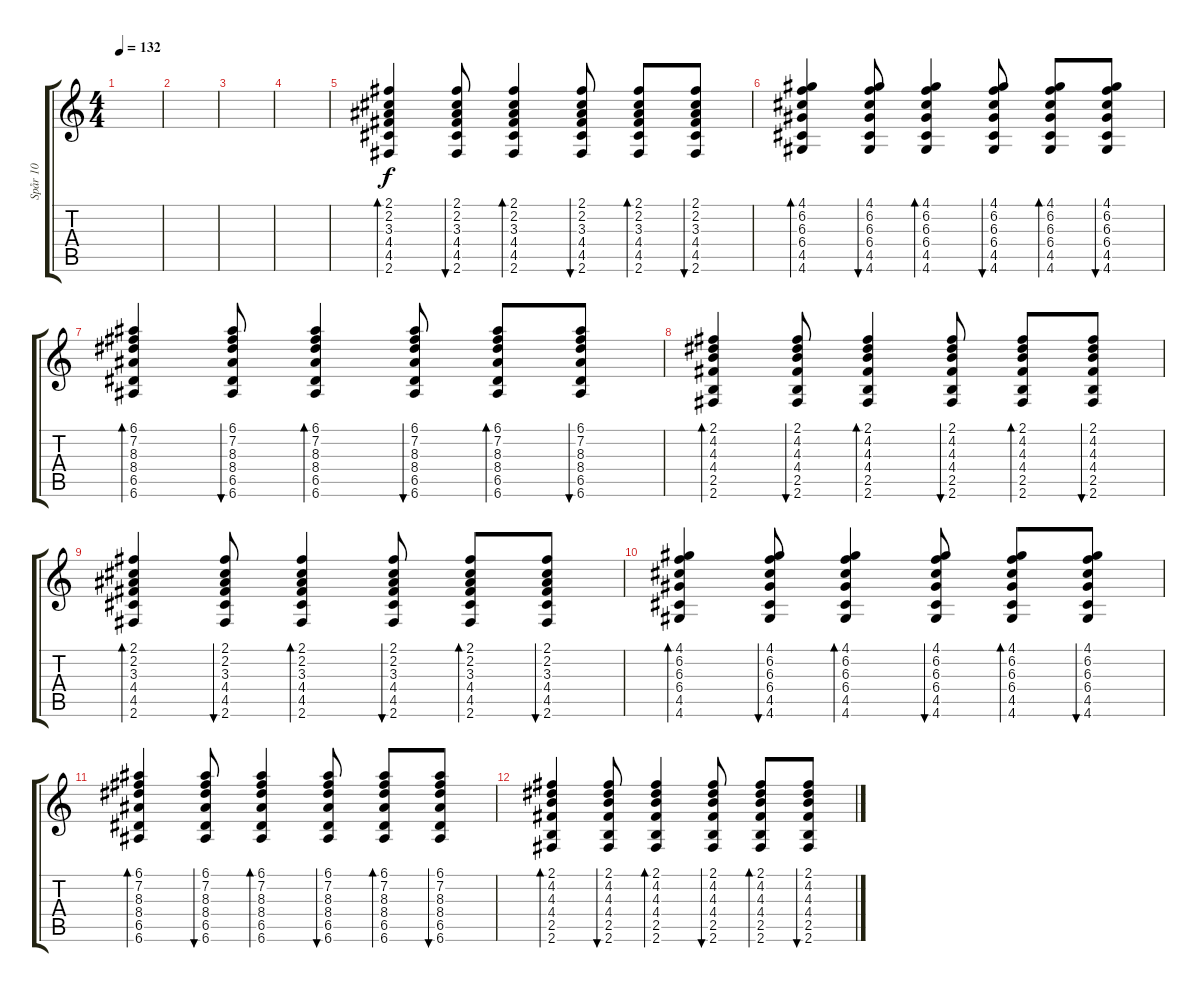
\track ("Spår 10" "Spår 10") {instrument acousticguitarnylon}
\staff {score tabs}
\tuning (E4 B3 G3 D3 A2 E2) {hide}
\ts (4 4)
\tempo 132
\clef g2
\ks c
|
|
|
|
(2.1 2.2 3.3 4.4 4.5 2.6).4{bd 60} (2.1 2.2 3.3 4.4 4.5 2.6).8{bu 120} (2.1 2.2 3.3 4.4 4.5 2.6).4{bd 120} (2.1 2.2 3.3 4.4 4.5 2.6).8{bu 60} (2.1 2.2 3.3 4.4 4.5 2.6).8{bd 60} (2.1 2.2 3.3 4.4 4.5 2.6).8{bu 60} |
(4.1 6.2 6.3 6.4 4.5 4.6).4{bd 60} (4.1 6.2 6.3 6.4 4.5 4.6).8{bu 120} (4.1 6.2 6.3 6.4 4.5 4.6).4{bd 120} (4.1 6.2 6.3 6.4 4.5 4.6).8{bu 60} (4.1 6.2 6.3 6.4 4.5 4.6).8{bd 60} (4.1 6.2 6.3 6.4 4.5 4.6).8{bu 60} |
(6.1 7.2 8.3 8.4 6.5 6.6).4{bd 60} (6.1 7.2 8.3 8.4 6.5 6.6).8{bu 120} (6.1 7.2 8.3 8.4 6.5 6.6).4{bd 120} (6.1 7.2 8.3 8.4 6.5 6.6).8{bu 60} (6.1 7.2 8.3 8.4 6.5 6.6).8{bd 60} (6.1 7.2 8.3 8.4 6.5 6.6).8{bu 60} |
(2.1 4.2 4.3 4.4 2.5 2.6).4{bd 60} (2.1 4.2 4.3 4.4 2.5 2.6).8{bu 120} (2.1 4.2 4.3 4.4 2.5 2.6).4{bd 120} (2.1 4.2 4.3 4.4 2.5 2.6).8{bu 60} (2.1 4.2 4.3 4.4 2.5 2.6).8{bd 60} (2.1 4.2 4.3 4.4 2.5 2.6).8{bu 60} |
(2.1 2.2 3.3 4.4 4.5 2.6).4{bd 60} (2.1 2.2 3.3 4.4 4.5 2.6).8{bu 120} (2.1 2.2 3.3 4.4 4.5 2.6).4{bd 120} (2.1 2.2 3.3 4.4 4.5 2.6).8{bu 60} (2.1 2.2 3.3 4.4 4.5 2.6).8{bd 60} (2.1 2.2 3.3 4.4 4.5 2.6).8{bu 60} |
(4.1 6.2 6.3 6.4 4.5 4.6).4{bd 60} (4.1 6.2 6.3 6.4 4.5 4.6).8{bu 120} (4.1 6.2 6.3 6.4 4.5 4.6).4{bd 120} (4.1 6.2 6.3 6.4 4.5 4.6).8{bu 60} (4.1 6.2 6.3 6.4 4.5 4.6).8{bd 60} (4.1 6.2 6.3 6.4 4.5 4.6).8{bu 60} |
(6.1 7.2 8.3 8.4 6.5 6.6).4{bd 60} (6.1 7.2 8.3 8.4 6.5 6.6).8{bu 120} (6.1 7.2 8.3 8.4 6.5 6.6).4{bd 120} (6.1 7.2 8.3 8.4 6.5 6.6).8{bu 60} (6.1 7.2 8.3 8.4 6.5 6.6).8{bd 60} (6.1 7.2 8.3 8.4 6.5 6.6).8{bu 60} |
(2.1 4.2 4.3 4.4 2.5 2.6).4{bd 60} (2.1 4.2 4.3 4.4 2.5 2.6).8{bu 120} (2.1 4.2 4.3 4.4 2.5 2.6).4{bd 120} (2.1 4.2 4.3 4.4 2.5 2.6).8{bu 60} (2.1 4.2 4.3 4.4 2.5 2.6).8{bd 60} (2.1 4.2 4.3 4.4 2.5 2.6).8{bu 60}
